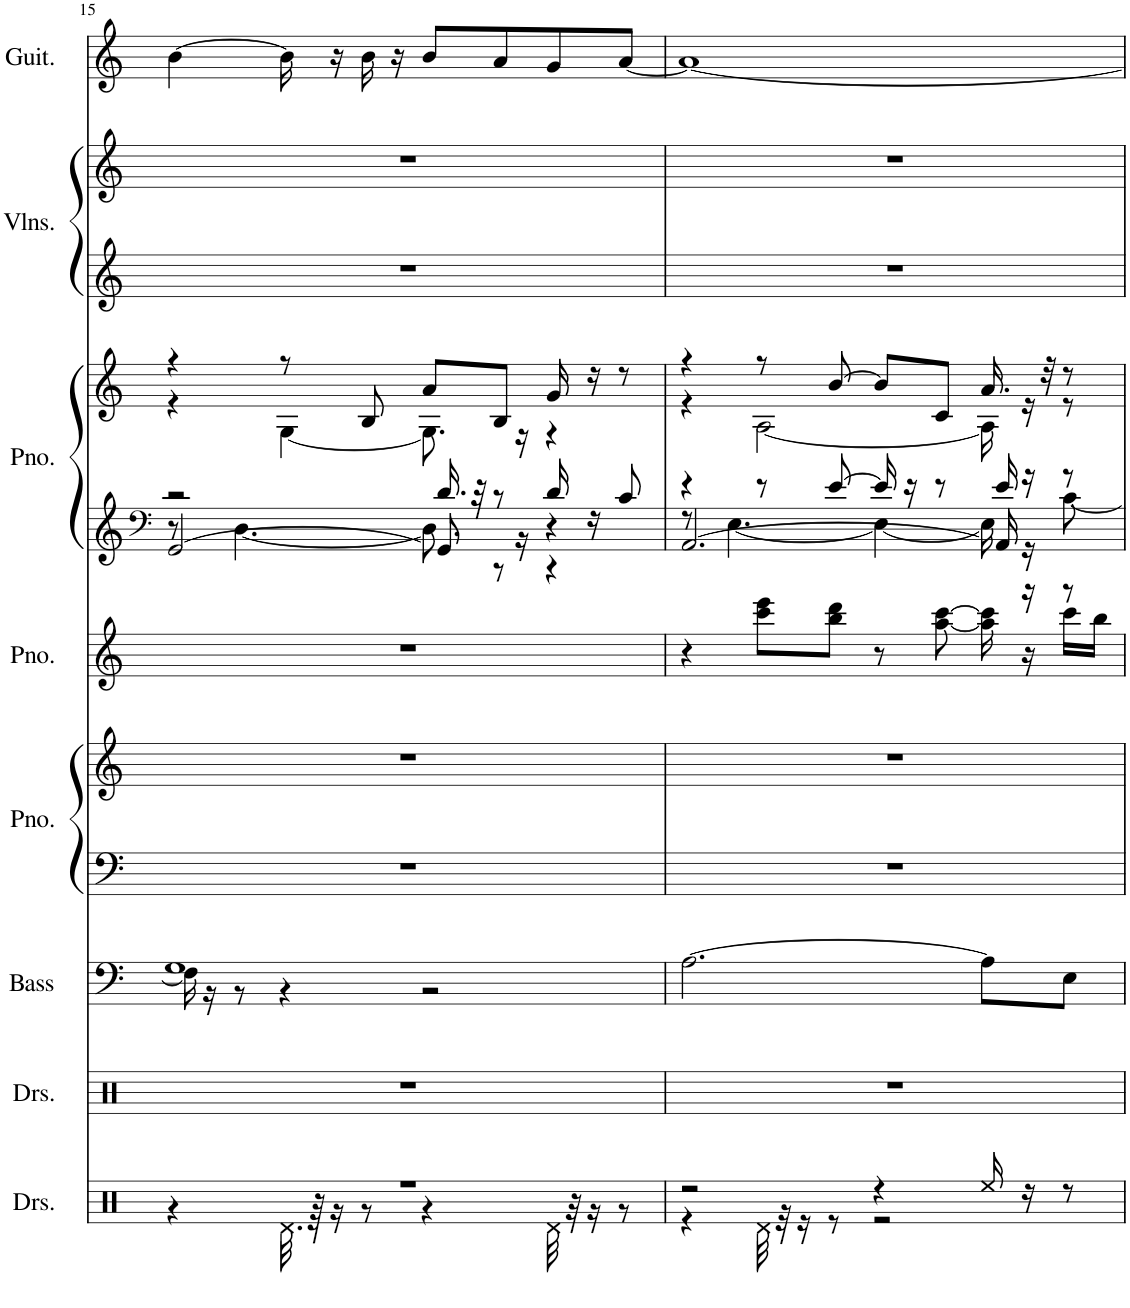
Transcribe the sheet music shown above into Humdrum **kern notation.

**kern	**kern	**kern	**kern	**kern	**kern	**kern	**kern	**kern	**kern	**kern
*part8	*part7	*part6	*part5	*part5	*part4	*part3	*part3	*part2	*part2	*part1
*staff11	*staff10	*staff9	*staff8	*staff7	*staff6	*staff5	*staff4	*staff3	*staff2	*staff1
*I"Drumset	*I"Drumset	*I"Acoustic Bass	*I"Piano	*	*I"Grand Piano	*I"Piano	*	*I"Violins	*	*I"Classical Guitar
*I'Drs.	*I'Drs.	*I'Bass	*I'Pno.	*	*I'Pno.	*I'Pno.	*	*I'Vlns.	*	*I'Guit.
!!LO:PB:g=z
*clefX	*clefX	*clefF4	*clefF4	*clefG2	*clefG2	*clefF4	*clefG2	*clefG2	*clefG2	*clefG2
*	*	*Trd7c12	*	*	*	*	*	*	*	*
*k[]	*k[]	*k[]	*k[]	*k[]	*k[]	*k[]	*k[]	*k[]	*k[]	*k[]
*M4/4	*M4/4	*M4/4	*M4/4	*M4/4	*M4/4	*M4/4	*M4/4	*M4/4	*M4/4	*M4/4
=15	=15	=15	=15	=15	=15	=15	=15	=15	=15	=15
*^	*	*^	*	*	*	*^	*^	*	*	*
*	*	*	*	*	*	*	*	*	*^	*	*	*	*	*
1r	4r	1r	1G	16F\]	1r	1r	1r	2r	8r	[2GG/	4r	4r	1r	1r	[4b\
.	.	.	.	16r	.	.	.	.	.	.	.	.	.	.	.
.	.	.	.	8r	.	.	.	.	[4.D\	.	.	.	.	.	.
.	32.Rd\	.	.	4r	.	.	.	.	.	.	8r	[4G\	.	.	16b\]
.	64r	.	.	.	.	.	.	.	.	.	.	.	.	.	.
.	16r	.	.	.	.	.	.	.	.	.	.	.	.	.	16r
.	8r	.	.	.	.	.	.	.	.	.	8B/	.	.	.	16b\
.	.	.	.	.	.	.	.	.	.	.	.	.	.	.	16r
.	4r	.	.	2r	.	.	.	16.d/	8.D\]	8GG/]	8a/L	8.G\]	.	.	8b/L
.	.	.	.	.	.	.	.	32r	.	.	.	.	.	.	.
.	.	.	.	.	.	.	.	8r	.	8r	8B/J	.	.	.	8a/
.	.	.	.	.	.	.	.	.	16r	.	.	16r	.	.	.
.	32Rd\	.	.	.	.	.	.	16d/	4r	4r	16g/	4r	.	.	8g/
.	32r	.	.	.	.	.	.	.	.	.	.	.	.	.	.
.	16r	.	.	.	.	.	.	16r	.	.	16r	.	.	.	.
.	8r	.	.	.	.	.	.	8c/	.	.	8r	.	.	.	[8a/J
*	*	*	*v	*v	*	*	*	*	*	*	*	*	*	*	*
=16	=16	=16	=16	=16	=16	=16	=16	=16	=16	=16	=16	=16	=16	=16
2r	4r	1r	[2.A\	1r	1r	4r	4r	8r	[2.AA/	4r	4r	1r	1r	1a_
.	.	.	.	.	.	.	.	[4.E\	.	.	.	.	.	.
.	32Rd\	.	.	.	.	8ccc\ 8eee\L	8r	.	.	8r	[2A\	.	.	.
.	32r	.	.	.	.	.	.	.	.	.	.	.	.	.
.	16r	.	.	.	.	.	.	.	.	.	.	.	.	.
.	8r	.	.	.	.	8bb\ 8ddd\J	[8e/	.	.	[8b/	.	.	.	.
4r	2r	.	.	.	.	8r	16e/]	4E\_	.	8b/L]	.	.	.	.
.	.	.	.	.	.	.	16r	.	.	.	.	.	.	.
.	.	.	.	.	.	[8aa\ [8ccc\	8r	.	.	8c/J	.	.	.	.
16Ree/	.	.	8A\L]	.	.	16aa\] 16ccc\]	16e/	16E\]	16AA/]	16.a/	16A\]	.	.	.
16r	.	.	.	.	.	16r	16r	16r	16r	.	16r	.	.	.
.	.	.	.	.	.	.	.	.	.	32r	.	.	.	.
8r	.	.	8E\J	.	.	16ccc\LL	8r	[8c\	8r	8r	8r	.	.	.
.	.	.	.	.	.	16bb\JJ	.	.	.	.	.	.	.	.
*	*	*	*	*	*	*	*v	*v	*v	*	*	*	*	*
*v	*v	*	*	*	*	*	*	*v	*v	*	*	*
=	=	=	=	=	=	=	=	=	=	=
*-	*-	*-	*-	*-	*-	*-	*-	*-	*-	*-
